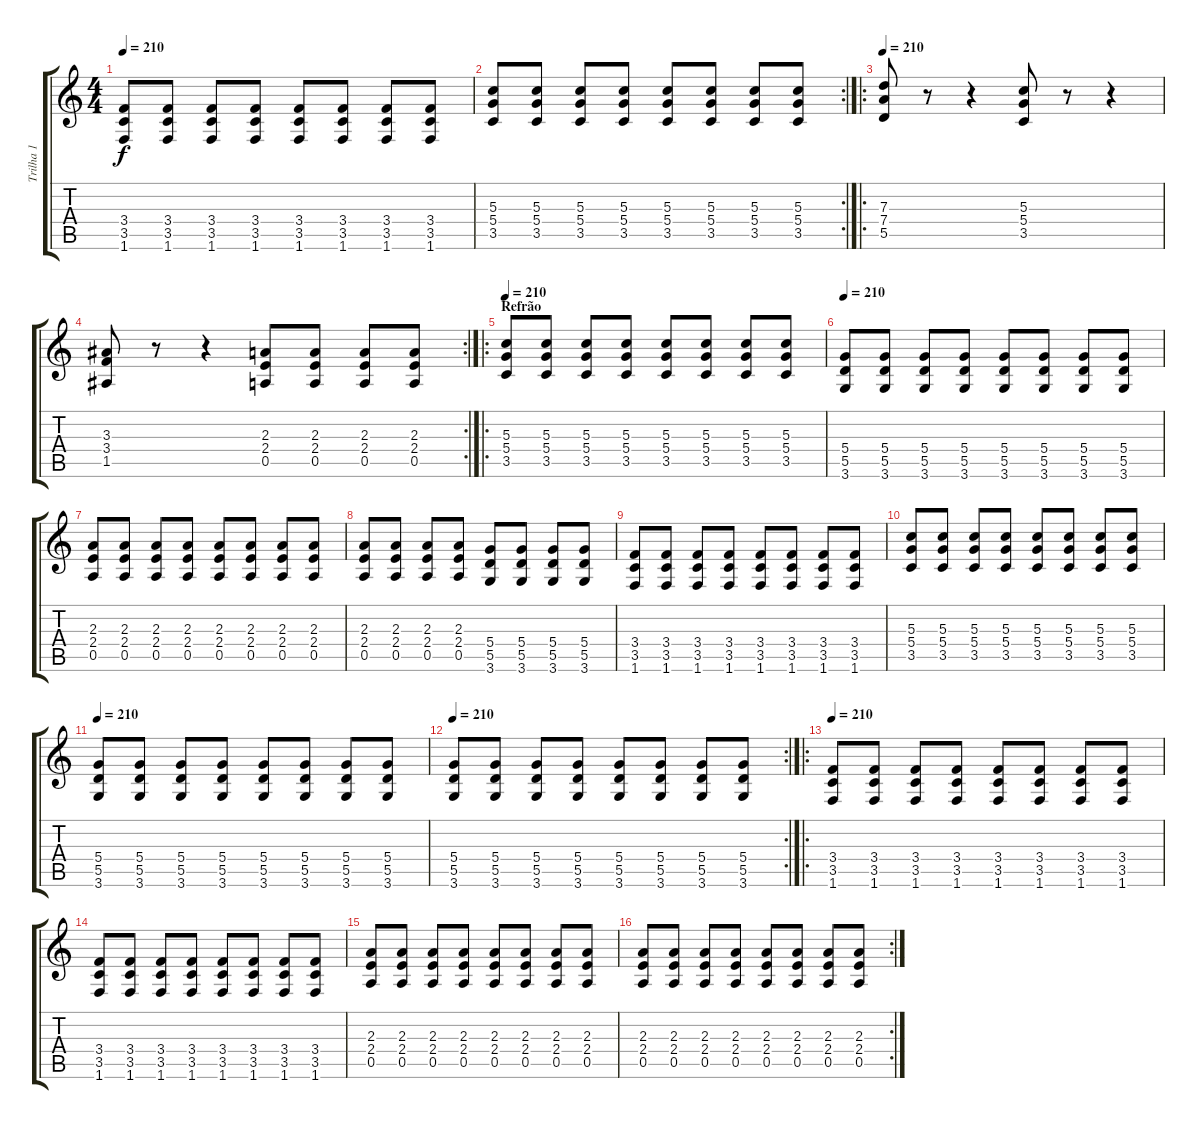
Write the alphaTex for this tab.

\track ("Trilha 1" "Trilha 1") {instrument distortionguitar}
\staff {score tabs}
\tuning (E4 B3 G3 D3 A2 E2) {hide}
\ts (4 4)
\tempo 210
\clef g2
\ks c
(3.4 3.5 1.6).8{dy f} (3.4 3.5 1.6).8 (3.4 3.5 1.6).8 (3.4 3.5 1.6).8 (3.4 3.5 1.6).8 (3.4 3.5 1.6).8 (3.4 3.5 1.6).8 (3.4 3.5 1.6).8 |
\rc 2
(5.3 5.4 3.5).8 (5.3 5.4 3.5).8 (5.3 5.4 3.5).8 (5.3 5.4 3.5).8 (5.3 5.4 3.5).8 (5.3 5.4 3.5).8 (5.3 5.4 3.5).8 (5.3 5.4 3.5).8 |
\ro
\tempo 210
(7.3 7.4 5.5).8 r.8 r.4 (5.3 5.4 3.5).8 r.8 r.4 |
\rc 2
(3.3 3.4 1.5).8 r.8 r.4 (2.3 2.4 0.5).8 (2.3 2.4 0.5).8 (2.3 2.4 0.5).8 (2.3 2.4 0.5).8 |
\ro
\section ("" "Refrão")
\tempo 210
(5.3 5.4 3.5).8 (5.3 5.4 3.5).8 (5.3 5.4 3.5).8 (5.3 5.4 3.5).8 (5.3 5.4 3.5).8 (5.3 5.4 3.5).8 (5.3 5.4 3.5).8 (5.3 5.4 3.5).8 |
\tempo 210
(5.4 5.5 3.6).8 (5.4 5.5 3.6).8 (5.4 5.5 3.6).8 (5.4 5.5 3.6).8 (5.4 5.5 3.6).8 (5.4 5.5 3.6).8 (5.4 5.5 3.6).8 (5.4 5.5 3.6).8 |
(2.3 2.4 0.5).8 (2.3 2.4 0.5).8 (2.3 2.4 0.5).8 (2.3 2.4 0.5).8 (2.3 2.4 0.5).8 (2.3 2.4 0.5).8 (2.3 2.4 0.5).8 (2.3 2.4 0.5).8 |
(2.3 2.4 0.5).8 (2.3 2.4 0.5).8 (2.3 2.4 0.5).8 (2.3 2.4 0.5).8 (5.4 5.5 3.6).8 (5.4 5.5 3.6).8 (5.4 5.5 3.6).8 (5.4 5.5 3.6).8 |
(3.4 3.5 1.6).8 (3.4 3.5 1.6).8 (3.4 3.5 1.6).8 (3.4 3.5 1.6).8 (3.4 3.5 1.6).8 (3.4 3.5 1.6).8 (3.4 3.5 1.6).8 (3.4 3.5 1.6).8 |
(5.3 5.4 3.5).8 (5.3 5.4 3.5).8 (5.3 5.4 3.5).8 (5.3 5.4 3.5).8 (5.3 5.4 3.5).8 (5.3 5.4 3.5).8 (5.3 5.4 3.5).8 (5.3 5.4 3.5).8 |
\tempo 210
(5.4 5.5 3.6).8 (5.4 5.5 3.6).8 (5.4 5.5 3.6).8 (5.4 5.5 3.6).8 (5.4 5.5 3.6).8 (5.4 5.5 3.6).8 (5.4 5.5 3.6).8 (5.4 5.5 3.6).8 |
\rc 2
\tempo 210
(5.4 5.5 3.6).8 (5.4 5.5 3.6).8 (5.4 5.5 3.6).8 (5.4 5.5 3.6).8 (5.4 5.5 3.6).8 (5.4 5.5 3.6).8 (5.4 5.5 3.6).8 (5.4 5.5 3.6).8 |
\ro
\tempo 210
(3.4 3.5 1.6).8 (3.4 3.5 1.6).8 (3.4 3.5 1.6).8 (3.4 3.5 1.6).8 (3.4 3.5 1.6).8 (3.4 3.5 1.6).8 (3.4 3.5 1.6).8 (3.4 3.5 1.6).8 |
(3.4 3.5 1.6).8 (3.4 3.5 1.6).8 (3.4 3.5 1.6).8 (3.4 3.5 1.6).8 (3.4 3.5 1.6).8 (3.4 3.5 1.6).8 (3.4 3.5 1.6).8 (3.4 3.5 1.6).8 |
(2.3 2.4 0.5).8 (2.3 2.4 0.5).8 (2.3 2.4 0.5).8 (2.3 2.4 0.5).8 (2.3 2.4 0.5).8 (2.3 2.4 0.5).8 (2.3 2.4 0.5).8 (2.3 2.4 0.5).8 |
\rc 2
(2.3 2.4 0.5).8 (2.3 2.4 0.5).8 (2.3 2.4 0.5).8 (2.3 2.4 0.5).8 (2.3 2.4 0.5).8 (2.3 2.4 0.5).8 (2.3 2.4 0.5).8 (2.3 2.4 0.5).8
